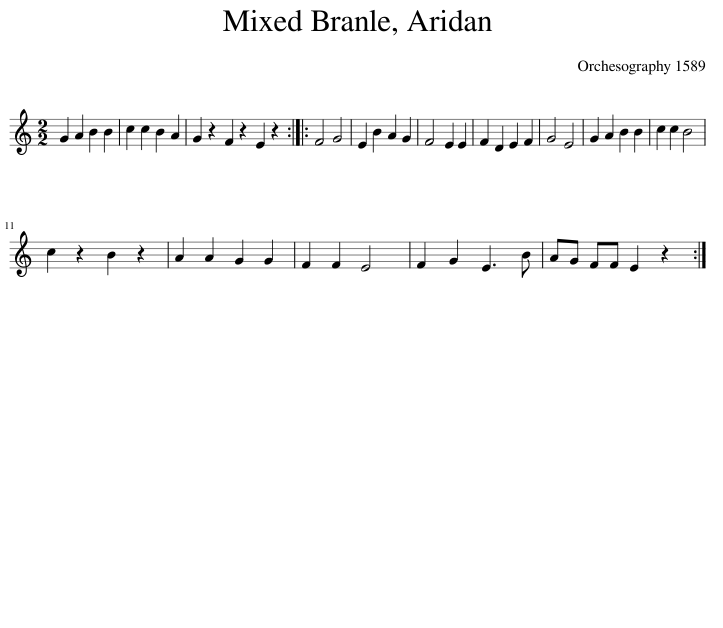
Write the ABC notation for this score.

X:1
L:1/8
M:2/2
I:linebreak $
K:C
V:1 treble
V:1
 G2 A2 B2 B2 | c2 c2 B2 A2 | G2 z2 F2 z2 E2 z2 :: F4 G4 | E2 B2 A2 G2 | %5
 F4 E2 E2 | F2 D2 E2 F2 | G4 E4 | G2 A2 B2 B2 | c2 c2 B4 |$ %10
 c2 z2 B2 z2 | A2 A2 G2 G2 | F2 F2 E4 | F2 G2 E3 B | AG FF E2 z2 :| %15
